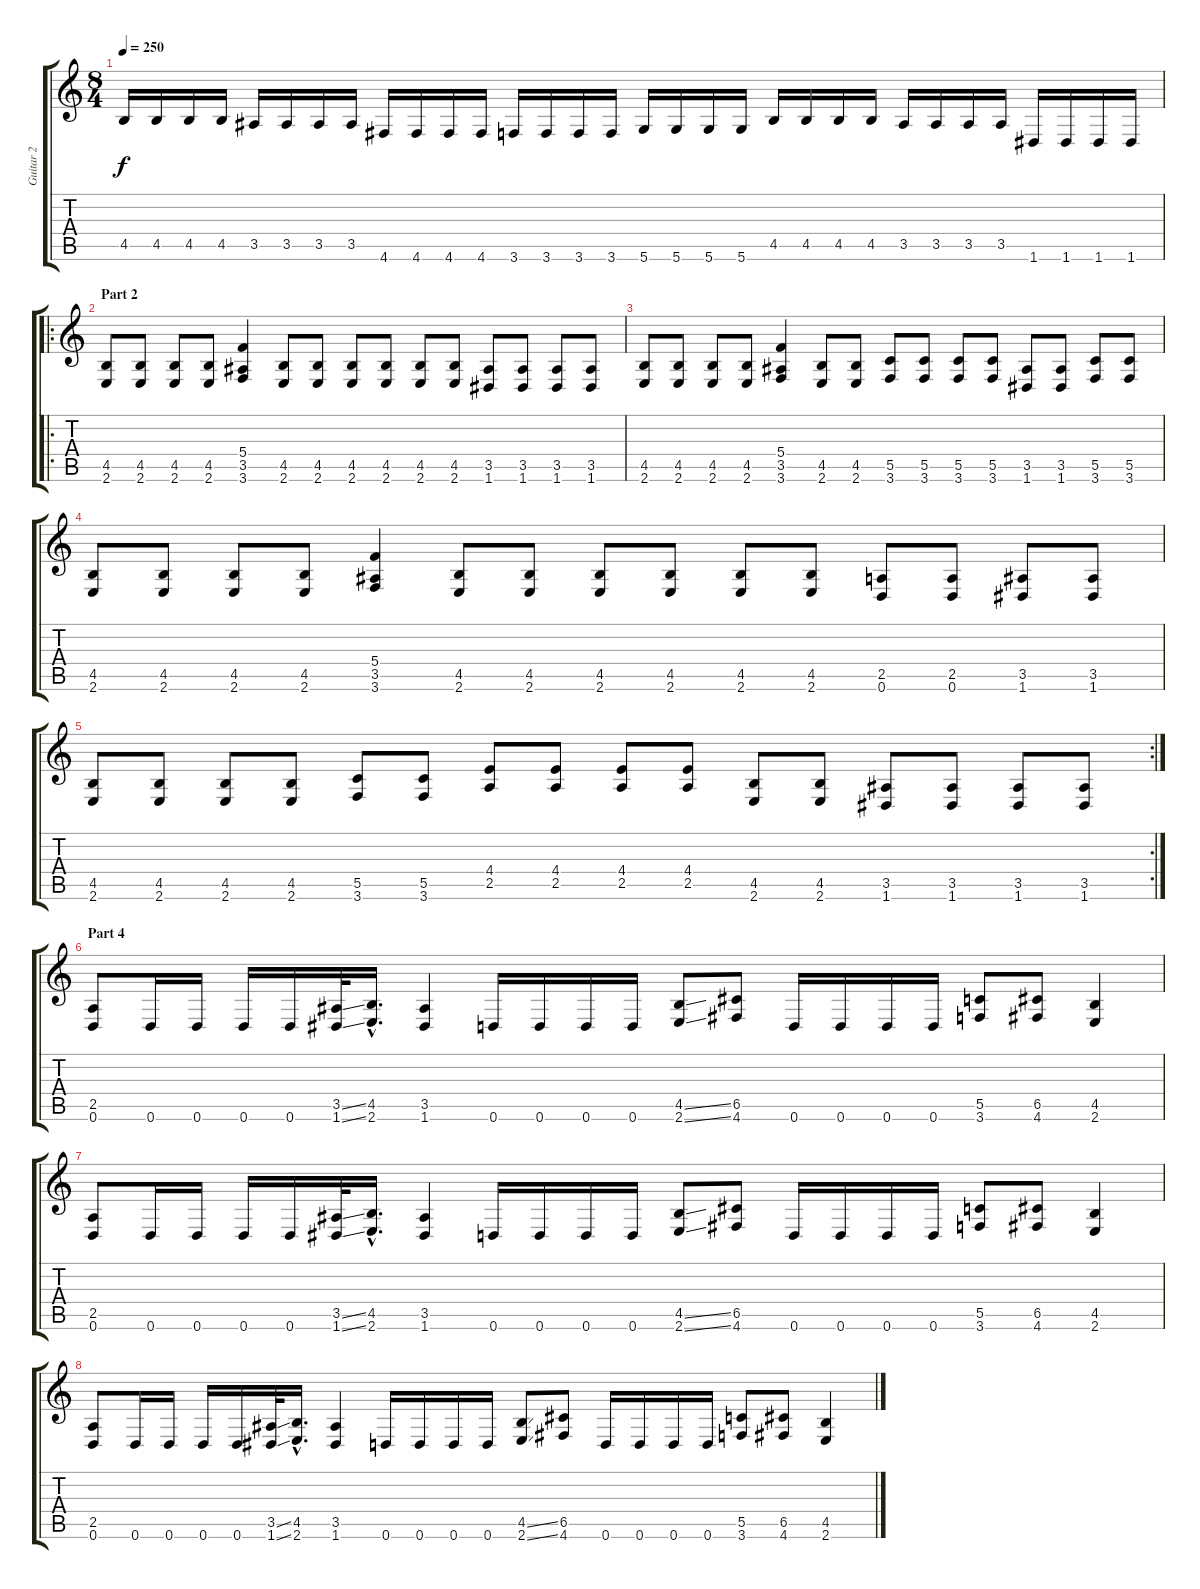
\track ("Guitar 2" "Guitar 2") {instrument distortionguitar}
\staff {score tabs}
\tuning (D4 A3 F3 C3 G2 D2) {hide}
\ts (8 4)
\tempo 250
\clef g2
\ks c
4.5.16{dy f} 4.5.16 4.5.16 4.5.16 3.5.16 3.5.16 3.5.16 3.5.16 4.6.16 4.6.16 4.6.16 4.6.16 3.6.16 3.6.16 3.6.16 3.6.16 5.6.16 5.6.16 5.6.16 5.6.16 4.5.16 4.5.16 4.5.16 4.5.16 3.5.16 3.5.16 3.5.16 3.5.16 1.6.16 1.6.16 1.6.16 1.6.16 |
\ro
\section ("" "Part 2")
(4.5 2.6).8 (4.5 2.6).8 (4.5 2.6).8 (4.5 2.6).8 (5.4 3.5 3.6).4 (4.5 2.6).8 (4.5 2.6).8 (4.5 2.6).8 (4.5 2.6).8 (4.5 2.6).8 (4.5 2.6).8 (3.5 1.6).8 (3.5 1.6).8 (3.5 1.6).8 (3.5 1.6).8 |
(4.5 2.6).8 (4.5 2.6).8 (4.5 2.6).8 (4.5 2.6).8 (5.4 3.5 3.6).4 (4.5 2.6).8 (4.5 2.6).8 (5.5 3.6).8 (5.5 3.6).8 (5.5 3.6).8 (5.5 3.6).8 (3.5 1.6).8 (3.5 1.6).8 (5.5 3.6).8 (5.5 3.6).8 |
(4.5 2.6).8 (4.5 2.6).8 (4.5 2.6).8 (4.5 2.6).8 (5.4 3.5 3.6).4 (4.5 2.6).8 (4.5 2.6).8 (4.5 2.6).8 (4.5 2.6).8 (4.5 2.6).8 (4.5 2.6).8 (2.5 0.6).8 (2.5 0.6).8 (3.5 1.6).8 (3.5 1.6).8 |
\rc 2
(4.5 2.6).8 (4.5 2.6).8 (4.5 2.6).8 (4.5 2.6).8 (5.5 3.6).8 (5.5 3.6).8 (4.4 2.5).8 (4.4 2.5).8 (4.4 2.5).8 (4.4 2.5).8 (4.5 2.6).8 (4.5 2.6).8 (3.5 1.6).8 (3.5 1.6).8 (3.5 1.6).8 (3.5 1.6).8 |
\section ("" "Part 4")
(2.5 0.6).8 0.6.16 0.6.16 0.6.16 0.6.16 (3.5{ss} 1.6{ss}).32 (4.5{hac} 2.6{hac}).16{d} (3.5 1.6).4 0.6.16 0.6.16 0.6.16 0.6.16 (4.5{ss} 2.6{ss}).8 (6.5 4.6).8 0.6.16 0.6.16 0.6.16 0.6.16 (5.5 3.6).8 (6.5 4.6).8 (4.5 2.6).4 |
(2.5 0.6).8 0.6.16 0.6.16 0.6.16 0.6.16 (3.5{ss} 1.6{ss}).32 (4.5{hac} 2.6{hac}).16{d} (3.5 1.6).4 0.6.16 0.6.16 0.6.16 0.6.16 (4.5{ss} 2.6{ss}).8 (6.5 4.6).8 0.6.16 0.6.16 0.6.16 0.6.16 (5.5 3.6).8 (6.5 4.6).8 (4.5 2.6).4 |
(2.5 0.6).8 0.6.16 0.6.16 0.6.16 0.6.16 (3.5{ss} 1.6{ss}).32 (4.5{hac} 2.6{hac}).16{d} (3.5 1.6).4 0.6.16 0.6.16 0.6.16 0.6.16 (4.5{ss} 2.6{ss}).8 (6.5 4.6).8 0.6.16 0.6.16 0.6.16 0.6.16 (5.5 3.6).8 (6.5 4.6).8 (4.5 2.6).4
